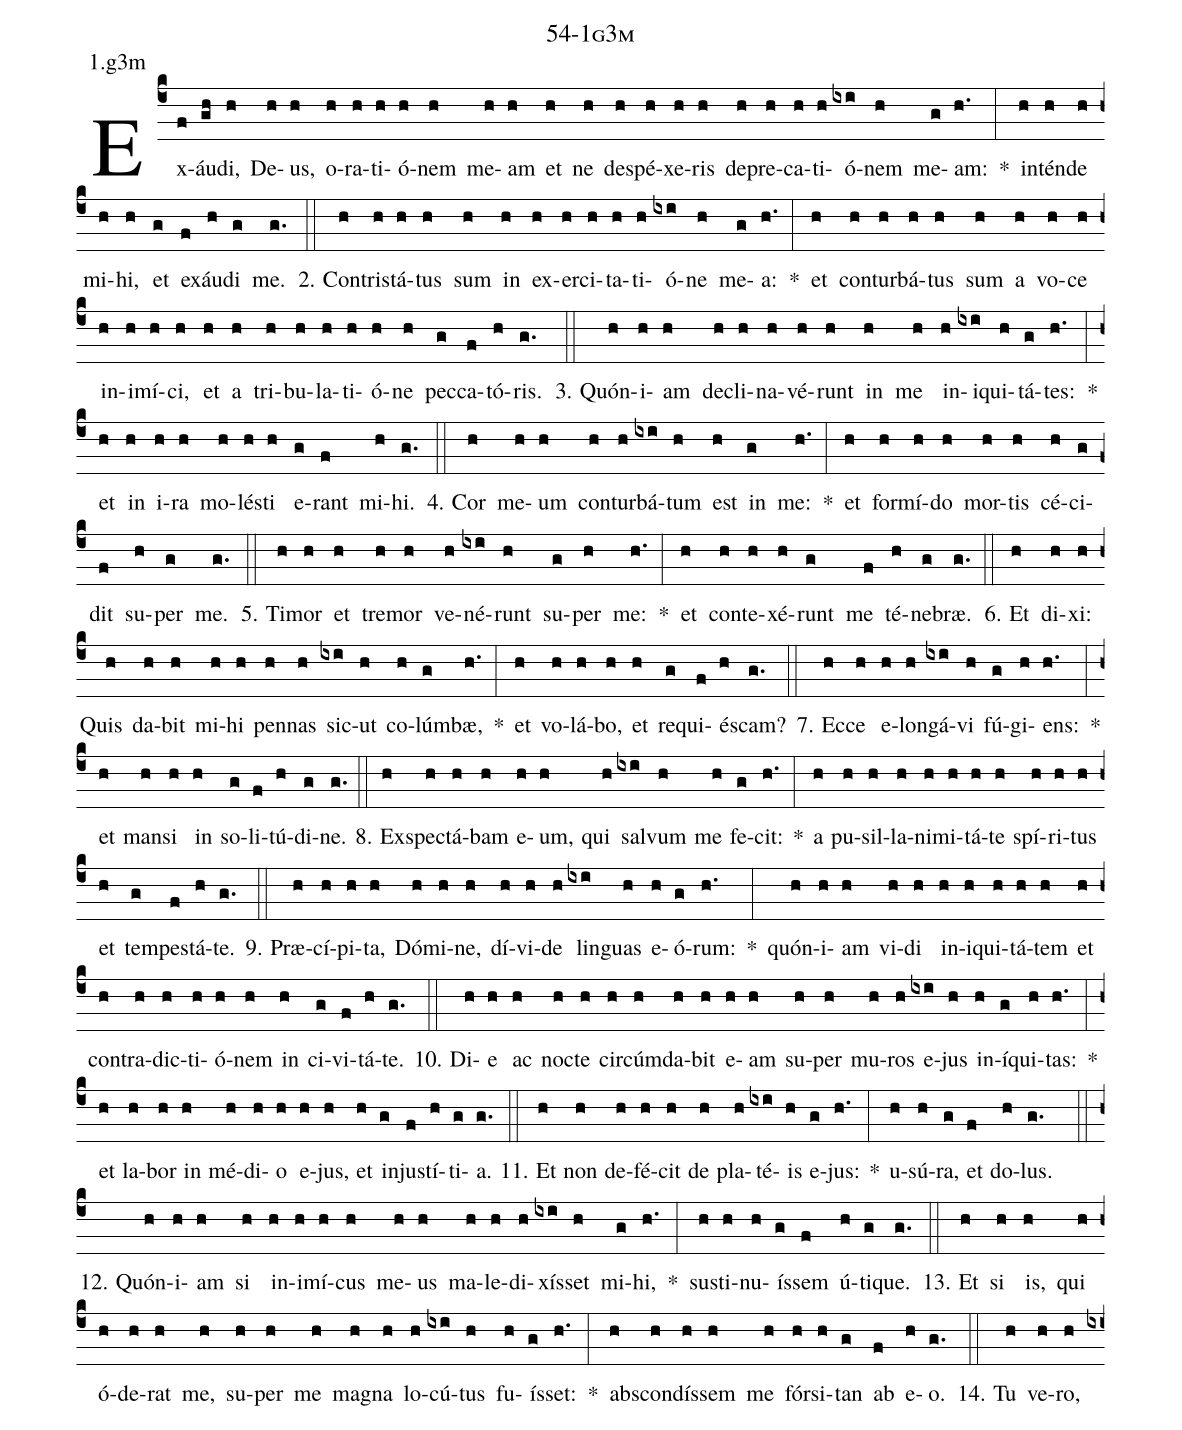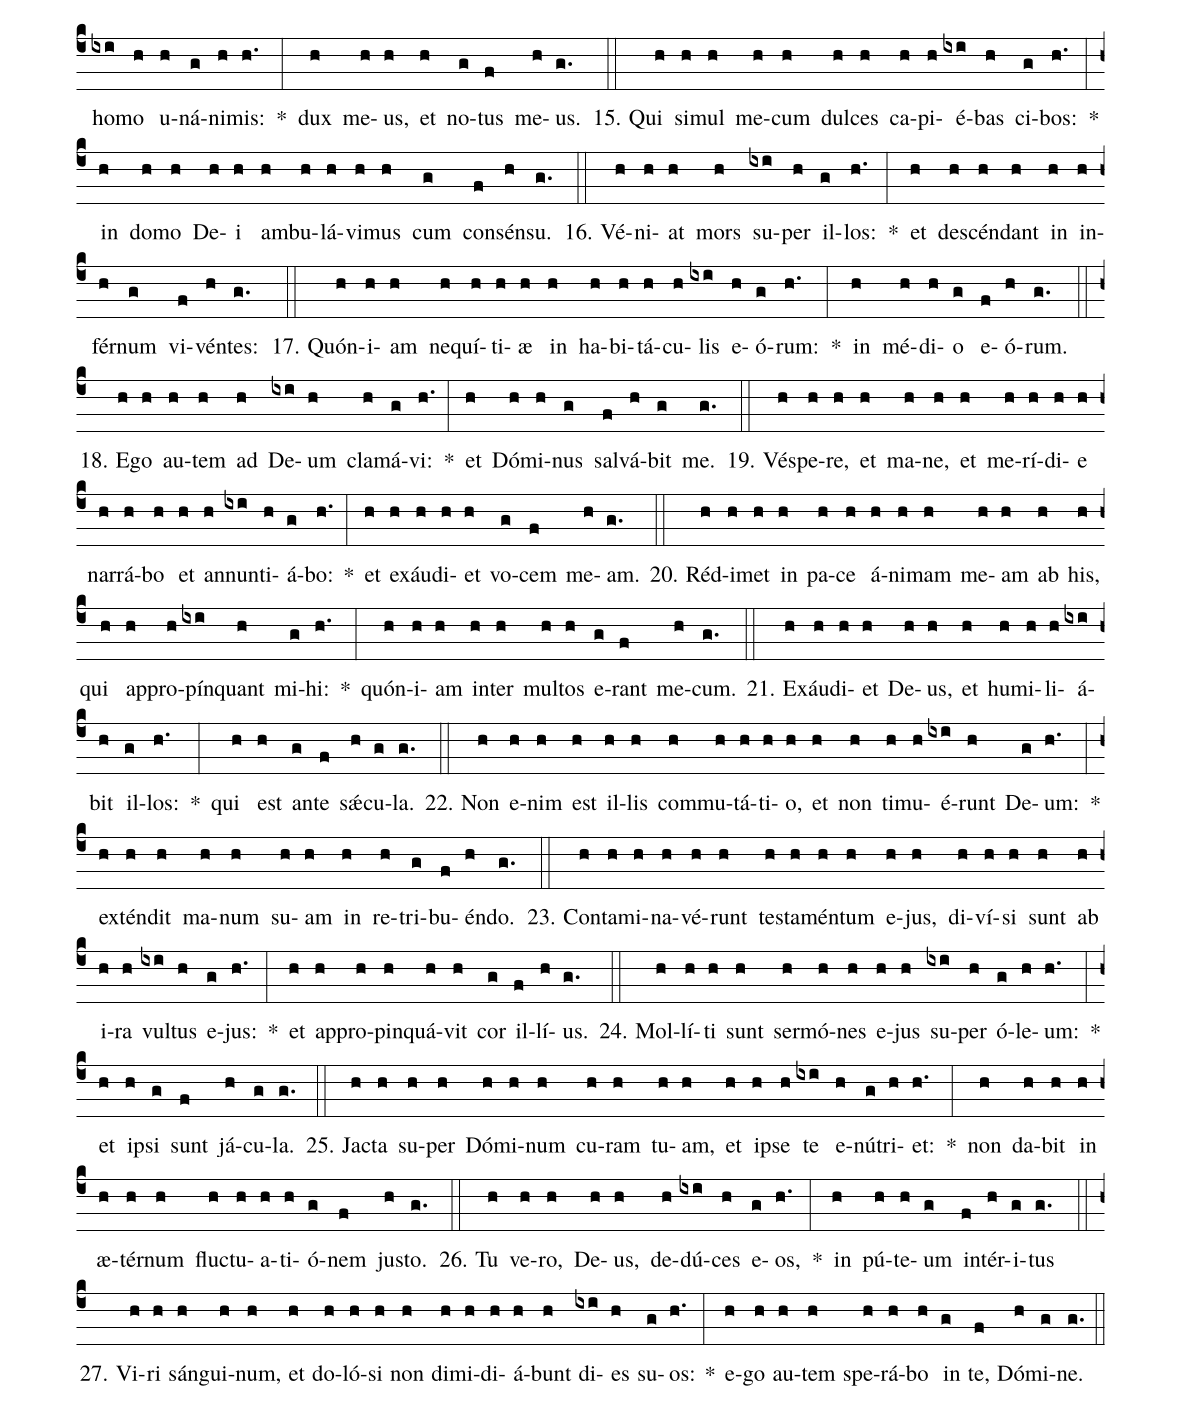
name: 54-1g3m;
annotation: 1.g3m;
%%
(c4)Ex(f)áu(gh)di,(h) De(h)us,(h) o(h)ra(h)ti(h)ó(h)nem(h) me(h)am(h) et(h) ne(h) de(h)spé(h)xe(h)ris(h) de(h)pre(h)ca(h)ti(h)ó(ixi)nem(h) me(g)am:(h.) *(:) in(h)tén(h)de(h) mi(h)hi,(h) et(g) ex(f)áu(h)di(g) me.(g.) (::)
2. Con(h)tris(h)tá(h)tus(h) sum(h) in(h) ex(h)er(h)ci(h)ta(h)ti(h)ó(ixi)ne(h) me(g)a:(h.) *(:) et(h) con(h)tur(h)bá(h)tus(h) sum(h) a(h) vo(h)ce(h) in(h)i(h)mí(h)ci,(h) et(h) a(h) tri(h)bu(h)la(h)ti(h)ó(h)ne(h) pec(g)ca(f)tó(h)ris.(g.) (::)
3. Quón(h)i(h)am(h) de(h)cli(h)na(h)vé(h)runt(h) in(h) me(h) in(h)i(ixi)qui(h)tá(g)tes:(h.) *(:) et(h) in(h) i(h)ra(h) mo(h)lés(h)ti(h) e(g)rant(f) mi(h)hi.(g.) (::)
4. Cor(h) me(h)um(h) con(h)tur(h)bá(ixi)tum(h) est(h) in(g) me:(h.) *(:) et(h) for(h)mí(h)do(h) mor(h)tis(h) cé(h)ci(g)dit(f) su(h)per(g) me.(g.) (::)
5. Ti(h)mor(h) et(h) tre(h)mor(h) ve(h)né(ixi)runt(h) su(g)per(h) me:(h.) *(:) et(h) con(h)te(h)xé(h)runt(g) me(f) té(h)ne(g)bræ.(g.) (::)
6. Et(h) di(h)xi:(h) Quis(h) da(h)bit(h) mi(h)hi(h) pen(h)nas(h) sic(ixi)ut(h) co(h)lúm(g)bæ,(h.) *(:) et(h) vo(h)lá(h)bo,(h) et(h) re(g)qui(f)és(h)cam?(g.) (::)
7. Ec(h)ce(h) e(h)lon(h)gá(ixi)vi(h) fú(g)gi(h)ens:(h.) *(:) et(h) man(h)si(h) in(h) so(g)li(f)tú(h)di(g)ne.(g.) (::)
8. Ex(h)spec(h)tá(h)bam(h) e(h)um,(h) qui(h) sal(ixi)vum(h) me(h) fe(g)cit:(h.) *(:) a(h) pu(h)sil(h)la(h)ni(h)mi(h)tá(h)te(h) spí(h)ri(h)tus(h) et(h) tem(g)pes(f)tá(h)te.(g.) (::)
9. Præ(h)cí(h)pi(h)ta,(h) Dó(h)mi(h)ne,(h) dí(h)vi(h)de(h) lin(ixi)guas(h) e(h)ó(g)rum:(h.) *(:) quón(h)i(h)am(h) vi(h)di(h) in(h)i(h)qui(h)tá(h)tem(h) et(h) con(h)tra(h)dic(h)ti(h)ó(h)nem(h) in(h) ci(g)vi(f)tá(h)te.(g.) (::)
10. Di(h)e(h) ac(h) noc(h)te(h) cir(h)cúm(h)da(h)bit(h) e(h)am(h) su(h)per(h) mu(h)ros(h) e(ixi)jus(h) in(h)í(g)qui(h)tas:(h.) *(:) et(h) la(h)bor(h) in(h) mé(h)di(h)o(h) e(h)jus,(h) et(h) in(g)jus(f)tí(h)ti(g)a.(g.) (::)
11. Et(h) non(h) de(h)fé(h)cit(h) de(h) pla(h)té(ixi)is(h) e(g)jus:(h.) *(:) u(h)sú(h)ra,(g) et(f) do(h)lus.(g.) (::)
12. Quón(h)i(h)am(h) si(h) in(h)i(h)mí(h)cus(h) me(h)us(h) ma(h)le(h)di(h)xís(ixi)set(h) mi(g)hi,(h.) *(:) sus(h)ti(h)nu(h)ís(g)sem(f) ú(h)ti(g)que.(g.) (::)
13. Et(h) si(h) is,(h) qui(h) ó(h)de(h)rat(h) me,(h) su(h)per(h) me(h) ma(h)gna(h) lo(h)cú(ixi)tus(h) fu(h)ís(g)set:(h.) *(:) abs(h)con(h)dís(h)sem(h) me(h) fór(h)si(h)tan(g) ab(f) e(h)o.(g.) (::)
14. Tu(h) ve(h)ro,(h) ho(ixi)mo(h) u(h)ná(g)ni(h)mis:(h.) *(:) dux(h) me(h)us,(h) et(h) no(g)tus(f) me(h)us.(g.) (::)
15. Qui(h) si(h)mul(h) me(h)cum(h) dul(h)ces(h) ca(h)pi(h)é(ixi)bas(h) ci(g)bos:(h.) *(:) in(h) do(h)mo(h) De(h)i(h) am(h)bu(h)lá(h)vi(h)mus(h) cum(g) con(f)sén(h)su.(g.) (::)
16. Vé(h)ni(h)at(h) mors(h) su(ixi)per(h) il(g)los:(h.) *(:) et(h) de(h)scén(h)dant(h) in(h) in(h)fér(h)num(g) vi(f)vén(h)tes:(g.) (::)
17. Quón(h)i(h)am(h) ne(h)quí(h)ti(h)æ(h) in(h) ha(h)bi(h)tá(h)cu(h)lis(ixi) e(h)ó(g)rum:(h.) *(:) in(h) mé(h)di(h)o(g) e(f)ó(h)rum.(g.) (::)
18. E(h)go(h) au(h)tem(h) ad(h) De(ixi)um(h) cla(h)má(g)vi:(h.) *(:) et(h) Dó(h)mi(h)nus(g) sal(f)vá(h)bit(g) me.(g.) (::)
19. Vés(h)pe(h)re,(h) et(h) ma(h)ne,(h) et(h) me(h)rí(h)di(h)e(h) nar(h)rá(h)bo(h) et(h) an(h)nun(ixi)ti(h)á(g)bo:(h.) *(:) et(h) ex(h)áu(h)di(h)et(h) vo(g)cem(f) me(h)am.(g.) (::)
20. Réd(h)i(h)met(h) in(h) pa(h)ce(h) á(h)ni(h)mam(h) me(h)am(h) ab(h) his,(h) qui(h) ap(h)pro(h)pín(ixi)quant(h) mi(g)hi:(h.) *(:) quón(h)i(h)am(h) in(h)ter(h) mul(h)tos(h) e(g)rant(f) me(h)cum.(g.) (::)
21. Ex(h)áu(h)di(h)et(h) De(h)us,(h) et(h) hu(h)mi(h)li(h)á(ixi)bit(h) il(g)los:(h.) *(:) qui(h) est(h) an(g)te(f) sǽ(h)cu(g)la.(g.) (::)
22. Non(h) e(h)nim(h) est(h) il(h)lis(h) com(h)mu(h)tá(h)ti(h)o,(h) et(h) non(h) ti(h)mu(h)é(ixi)runt(h) De(g)um:(h.) *(:) ex(h)tén(h)dit(h) ma(h)num(h) su(h)am(h) in(h) re(h)tri(g)bu(f)én(h)do.(g.) (::)
23. Con(h)ta(h)mi(h)na(h)vé(h)runt(h) tes(h)ta(h)mén(h)tum(h) e(h)jus,(h) di(h)ví(h)si(h) sunt(h) ab(h) i(h)ra(h) vul(ixi)tus(h) e(g)jus:(h.) *(:) et(h) ap(h)pro(h)pin(h)quá(h)vit(h) cor(g) il(f)lí(h)us.(g.) (::)
24. Mol(h)lí(h)ti(h) sunt(h) ser(h)mó(h)nes(h) e(h)jus(h) su(ixi)per(h) ó(g)le(h)um:(h.) *(:) et(h) ip(h)si(g) sunt(f) já(h)cu(g)la.(g.) (::)
25. Jac(h)ta(h) su(h)per(h) Dó(h)mi(h)num(h) cu(h)ram(h) tu(h)am,(h) et(h) ip(h)se(h) te(ixi) e(h)nú(g)tri(h)et:(h.) *(:) non(h) da(h)bit(h) in(h) æ(h)tér(h)num(h) fluc(h)tu(h)a(h)ti(h)ó(g)nem(f) jus(h)to.(g.) (::)
26. Tu(h) ve(h)ro,(h) De(h)us,(h) de(h)dú(ixi)ces(h) e(g)os,(h.) *(:) in(h) pú(h)te(h)um(g) in(f)tér(h)i(g)tus(g.) (::)
27. Vi(h)ri(h) sán(h)gui(h)num,(h) et(h) do(h)ló(h)si(h) non(h) di(h)mi(h)di(h)á(h)bunt(h) di(ixi)es(h) su(g)os:(h.) *(:) e(h)go(h) au(h)tem(h) spe(h)rá(h)bo(h) in(g) te,(f) Dó(h)mi(g)ne.(g.) (::)
